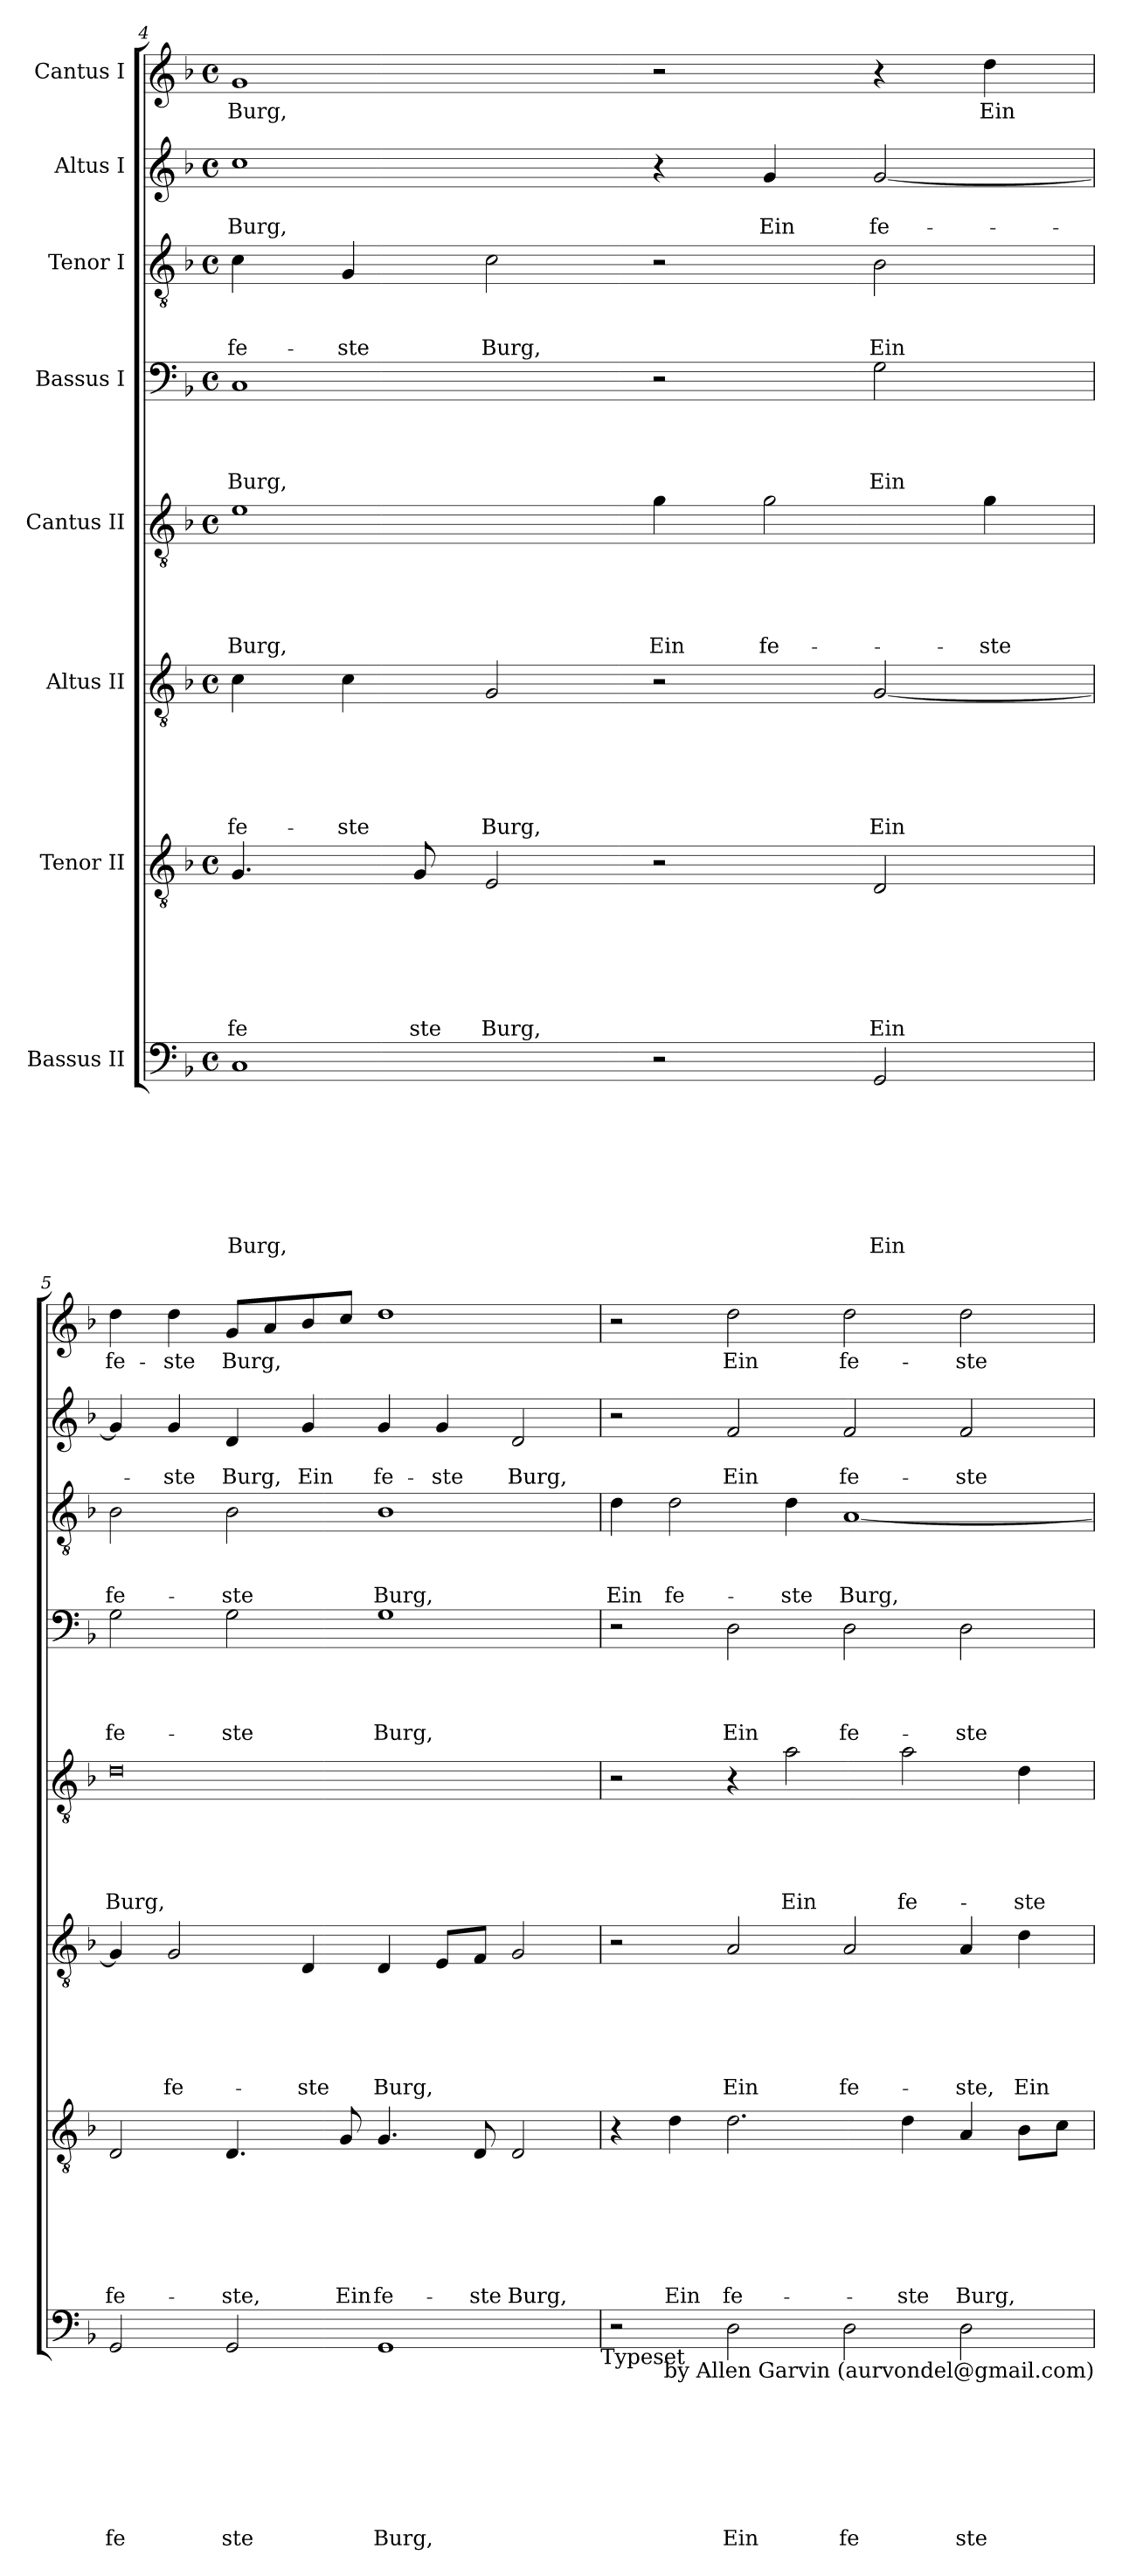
**kern	**text	**text	**text	**text	**text	**text	**text	**text	**kern	**text	**text	**text	**text	**text	**text	**text	**kern	**text	**text	**text	**text	**text	**text	**kern	**text	**text	**text	**text	**text	**kern	**text	**text	**text	**text	**kern	**text	**text	**text	**kern	**text	**text	**kern	**text
*part8	*part8	*part8	*part8	*part8	*part8	*part8	*part8	*part8	*part7	*part7	*part7	*part7	*part7	*part7	*part7	*part7	*part6	*part6	*part6	*part6	*part6	*part6	*part6	*part5	*part5	*part5	*part5	*part5	*part5	*part4	*part4	*part4	*part4	*part4	*part3	*part3	*part3	*part3	*part2	*part2	*part2	*part1	*part1
*staff8	*staff8	*staff8	*staff8	*staff8	*staff8	*staff8	*staff8	*staff8	*staff7	*staff7	*staff7	*staff7	*staff7	*staff7	*staff7	*staff7	*staff6	*staff6	*staff6	*staff6	*staff6	*staff6	*staff6	*staff5	*staff5	*staff5	*staff5	*staff5	*staff5	*staff4	*staff4	*staff4	*staff4	*staff4	*staff3	*staff3	*staff3	*staff3	*staff2	*staff2	*staff2	*staff1	*staff1
*I"Bassus II	*	*	*	*	*	*	*	*	*I"Tenor II	*	*	*	*	*	*	*	*I"Altus II	*	*	*	*	*	*	*I"Cantus II	*	*	*	*	*	*I"Bassus I	*	*	*	*	*I"Tenor I	*	*	*	*I"Altus I	*	*	*I"Cantus I	*
*clefF4	*	*	*	*	*	*	*	*	*clefGv2	*	*	*	*	*	*	*	*clefGv2	*	*	*	*	*	*	*clefGv2	*	*	*	*	*	*clefF4	*	*	*	*	*clefGv2	*	*	*	*clefG2	*	*	*clefG2	*
*k[b-]	*	*	*	*	*	*	*	*	*k[b-]	*	*	*	*	*	*	*	*k[b-]	*	*	*	*	*	*	*k[b-]	*	*	*	*	*	*k[b-]	*	*	*	*	*k[b-]	*	*	*	*k[b-]	*	*	*k[b-]	*
*F:	*	*	*	*	*	*	*	*	*F:	*	*	*	*	*	*	*	*F:	*	*	*	*	*	*	*F:	*	*	*	*	*	*F:	*	*	*	*	*F:	*	*	*	*F:	*	*	*F:	*
*M4/4	*	*	*	*	*	*	*	*	*M4/4	*	*	*	*	*	*	*	*M4/4	*	*	*	*	*	*	*M4/4	*	*	*	*	*	*M4/4	*	*	*	*	*M4/4	*	*	*	*M4/4	*	*	*M4/4	*
*met(c)	*	*	*	*	*	*	*	*	*met(c)	*	*	*	*	*	*	*	*met(c)	*	*	*	*	*	*	*met(c)	*	*	*	*	*	*met(c)	*	*	*	*	*met(c)	*	*	*	*met(c)	*	*	*met(c)	*
=4	=4	=4	=4	=4	=4	=4	=4	=4	=4	=4	=4	=4	=4	=4	=4	=4	=4	=4	=4	=4	=4	=4	=4	=4	=4	=4	=4	=4	=4	=4	=4	=4	=4	=4	=4	=4	=4	=4	=4	=4	=4	=4	=4
!	!	!	!	!	!	!	!	!LO:LY:b	!	!	!	!	!	!	!	!LO:LY:b	!	!	!	!	!	!	!LO:LY:b	!	!	!	!	!	!LO:LY:b	!	!	!	!	!LO:LY:b	!	!	!	!LO:LY:b	!	!	!LO:LY:b	!	!LO:LY:b
1C	.	.	.	.	.	.	.	Burg,	4.G/	.	.	.	.	.	.	fe	4c\	.	.	.	.	.	fe-	1e	.	.	.	.	Burg,	1C	.	.	.	Burg,	4c\	.	.	fe-	1cc	.	Burg,	1g	Burg,
!	!	!	!	!	!	!	!	!	!	!	!	!	!	!	!	!	!	!	!	!	!	!	!LO:LY:b	!	!	!	!	!	!	!	!	!	!	!	!	!	!	!LO:LY:b	!	!	!	!	!
.	.	.	.	.	.	.	.	.	.	.	.	.	.	.	.	.	4c\	.	.	.	.	.	-ste	.	.	.	.	.	.	.	.	.	.	.	4G/	.	.	-ste	.	.	.	.	.
!	!	!	!	!	!	!	!	!	!	!	!	!	!	!	!	!LO:LY:b	!	!	!	!	!	!	!	!	!	!	!	!	!	!	!	!	!	!	!	!	!	!	!	!	!	!	!
.	.	.	.	.	.	.	.	.	8G/	.	.	.	.	.	.	ste	.	.	.	.	.	.	.	.	.	.	.	.	.	.	.	.	.	.	.	.	.	.	.	.	.	.	.
!	!	!	!	!	!	!	!	!	!	!	!	!	!	!	!	!LO:LY:b	!	!	!	!	!	!	!LO:LY:b	!	!	!	!	!	!	!	!	!	!	!	!	!	!	!LO:LY:b	!	!	!	!	!
.	.	.	.	.	.	.	.	.	2E/	.	.	.	.	.	.	Burg,	2G/	.	.	.	.	.	Burg,	.	.	.	.	.	.	.	.	.	.	.	2c\	.	.	Burg,	.	.	.	.	.
!	!	!	!	!	!	!	!	!	!	!	!	!	!	!	!	!	!	!	!	!	!	!	!	!	!	!	!	!	!LO:LY:b	!	!	!	!	!	!	!	!	!	!	!	!	!	!
2r	.	.	.	.	.	.	.	.	2r	.	.	.	.	.	.	.	2r	.	.	.	.	.	.	4g\	.	.	.	.	Ein	2r	.	.	.	.	2r	.	.	.	4r	.	.	2r	.
!	!	!	!	!	!	!	!	!	!	!	!	!	!	!	!	!	!	!	!	!	!	!	!	!	!	!	!	!	!LO:LY:b	!	!	!	!	!	!	!	!	!	!	!	!LO:LY:b	!	!
.	.	.	.	.	.	.	.	.	.	.	.	.	.	.	.	.	.	.	.	.	.	.	.	2g\	.	.	.	.	fe-	.	.	.	.	.	.	.	.	.	4g/	.	Ein	.	.
!	!	!	!	!	!	!	!	!LO:LY:b	!	!	!	!	!	!	!	!LO:LY:b	!	!	!	!	!	!	!LO:LY:b	!	!	!	!	!	!	!	!	!	!	!LO:LY:b	!	!	!	!LO:LY:b	!	!	!LO:LY:b	!	!
2GG/	.	.	.	.	.	.	.	Ein	2D/	.	.	.	.	.	.	Ein	[<2G/	.	.	.	.	.	Ein	.	.	.	.	.	.	2G\	.	.	.	Ein	2B-\	.	.	Ein	[<2g/	.	fe-	4r	.
!	!	!	!	!	!	!	!	!	!	!	!	!	!	!	!	!	!	!	!	!	!	!	!	!	!	!	!	!	!LO:LY:b	!	!	!	!	!	!	!	!	!	!	!	!	!	!LO:LY:b
.	.	.	.	.	.	.	.	.	.	.	.	.	.	.	.	.	.	.	.	.	.	.	.	4g\	.	.	.	.	-ste	.	.	.	.	.	.	.	.	.	.	.	.	4dd\	Ein
!!LO:LB:g=z
=5	=5	=5	=5	=5	=5	=5	=5	=5	=5	=5	=5	=5	=5	=5	=5	=5	=5	=5	=5	=5	=5	=5	=5	=5	=5	=5	=5	=5	=5	=5	=5	=5	=5	=5	=5	=5	=5	=5	=5	=5	=5	=5	=5
!	!	!	!	!	!	!	!	!LO:LY:b	!	!	!	!	!	!	!	!LO:LY:b	!	!	!	!	!	!	!	!	!	!	!	!	!LO:LY:b	!	!	!	!	!LO:LY:b	!	!	!	!LO:LY:b	!	!	!	!	!LO:LY:b
2GG/	.	.	.	.	.	.	.	fe	2D/	.	.	.	.	.	.	fe-	4G/]	.	.	.	.	.	.	0d	.	.	.	.	Burg,	2G\	.	.	.	fe-	2B-\	.	.	fe-	4g/]	.	.	4dd\	fe-
!	!	!	!	!	!	!	!	!	!	!	!	!	!	!	!	!	!	!	!	!	!	!	!LO:LY:b	!	!	!	!	!	!	!	!	!	!	!	!	!	!	!	!	!	!LO:LY:b	!	!LO:LY:b
.	.	.	.	.	.	.	.	.	.	.	.	.	.	.	.	.	2G/	.	.	.	.	.	fe-	.	.	.	.	.	.	.	.	.	.	.	.	.	.	.	4g/	.	-ste	4dd\	-ste
!	!	!	!	!	!	!	!	!LO:LY:b	!	!	!	!	!	!	!	!LO:LY:b	!	!	!	!	!	!	!	!	!	!	!	!	!	!	!	!	!	!LO:LY:b	!	!	!	!LO:LY:b	!	!	!LO:LY:b	!	!LO:LY:b
2GG/	.	.	.	.	.	.	.	ste	4.D/	.	.	.	.	.	.	-ste,	.	.	.	.	.	.	.	.	.	.	.	.	.	2G\	.	.	.	-ste	2B-\	.	.	-ste	4d/	.	Burg,	8g/L	Burg,
.	.	.	.	.	.	.	.	.	.	.	.	.	.	.	.	.	.	.	.	.	.	.	.	.	.	.	.	.	.	.	.	.	.	.	.	.	.	.	.	.	.	8a/	.
!	!	!	!	!	!	!	!	!	!	!	!	!	!	!	!	!	!	!	!	!	!	!	!LO:LY:b	!	!	!	!	!	!	!	!	!	!	!	!	!	!	!	!	!	!LO:LY:b	!	!
.	.	.	.	.	.	.	.	.	.	.	.	.	.	.	.	.	4D/	.	.	.	.	.	-ste	.	.	.	.	.	.	.	.	.	.	.	.	.	.	.	4g/	.	Ein	8b-/	.
!	!	!	!	!	!	!	!	!	!	!	!	!	!	!	!	!LO:LY:b	!	!	!	!	!	!	!	!	!	!	!	!	!	!	!	!	!	!	!	!	!	!	!	!	!	!	!
.	.	.	.	.	.	.	.	.	8G/	.	.	.	.	.	.	Ein	.	.	.	.	.	.	.	.	.	.	.	.	.	.	.	.	.	.	.	.	.	.	.	.	.	8cc/J	.
!	!	!	!	!	!	!	!	!LO:LY:b	!	!	!	!	!	!	!	!LO:LY:b	!	!	!	!	!	!	!LO:LY:b	!	!	!	!	!	!	!	!	!	!	!LO:LY:b	!	!	!	!LO:LY:b	!	!	!LO:LY:b	!	!
1GG	.	.	.	.	.	.	.	Burg,	4.G/	.	.	.	.	.	.	fe-	4D/	.	.	.	.	.	Burg,	.	.	.	.	.	.	1G	.	.	.	Burg,	1B-	.	.	Burg,	4g/	.	fe-	1dd	.
!	!	!	!	!	!	!	!	!	!	!	!	!	!	!	!	!	!	!	!	!	!	!	!	!	!	!	!	!	!	!	!	!	!	!	!	!	!	!	!	!	!LO:LY:b	!	!
.	.	.	.	.	.	.	.	.	.	.	.	.	.	.	.	.	8E/L	.	.	.	.	.	.	.	.	.	.	.	.	.	.	.	.	.	.	.	.	.	4g/	.	-ste	.	.
!	!	!	!	!	!	!	!	!	!	!	!	!	!	!	!	!LO:LY:b	!	!	!	!	!	!	!	!	!	!	!	!	!	!	!	!	!	!	!	!	!	!	!	!	!	!	!
.	.	.	.	.	.	.	.	.	8D/	.	.	.	.	.	.	-ste	8F/J	.	.	.	.	.	.	.	.	.	.	.	.	.	.	.	.	.	.	.	.	.	.	.	.	.	.
!	!	!	!	!	!	!	!	!	!	!	!	!	!	!	!	!LO:LY:b	!	!	!	!	!	!	!	!	!	!	!	!	!	!	!	!	!	!	!	!	!	!	!	!	!LO:LY:b	!	!
.	.	.	.	.	.	.	.	.	2D/	.	.	.	.	.	.	Burg,	2G/	.	.	.	.	.	.	.	.	.	.	.	.	.	.	.	.	.	.	.	.	.	2d/	.	Burg,	.	.
!LO:TX:b:t=Typeset	!	!	!	!	!	!	!	!	!	!	!	!	!	!	!	!	!	!	!	!	!	!	!	!	!	!	!	!	!	!	!	!	!	!	!	!	!	!	!	!	!	!	!
=6	=6	=6	=6	=6	=6	=6	=6	=6	=6	=6	=6	=6	=6	=6	=6	=6	=6	=6	=6	=6	=6	=6	=6	=6	=6	=6	=6	=6	=6	=6	=6	=6	=6	=6	=6	=6	=6	=6	=6	=6	=6	=6	=6
!	!	!	!	!	!	!	!	!	!	!	!	!	!	!	!	!	!	!	!	!	!	!	!	!	!	!	!	!	!	!	!	!	!	!	!	!	!	!LO:LY:b	!	!	!	!	!
2r	.	.	.	.	.	.	.	.	4r	.	.	.	.	.	.	.	2r	.	.	.	.	.	.	2r	.	.	.	.	.	2r	.	.	.	.	4d\	.	.	Ein	2r	.	.	2r	.
!	!	!	!	!	!	!	!	!	!	!	!	!	!	!	!	!LO:LY:b	!	!	!	!	!	!	!	!	!	!	!	!	!	!	!	!	!	!	!	!	!	!LO:LY:b	!	!	!	!	!
.	.	.	.	.	.	.	.	.	4d\	.	.	.	.	.	.	Ein	.	.	.	.	.	.	.	.	.	.	.	.	.	.	.	.	.	.	2d\	.	.	fe-	.	.	.	.	.
!	!	!	!	!	!	!	!	!LO:LY:b	!	!	!	!	!	!	!	!LO:LY:b	!	!	!	!	!	!	!LO:LY:b	!	!	!	!	!	!	!	!	!	!	!LO:LY:b	!	!	!	!	!	!	!LO:LY:b	!	!LO:LY:b
2D\	.	.	.	.	.	.	.	Ein	2.d\	.	.	.	.	.	.	fe-	2A/	.	.	.	.	.	Ein	4r	.	.	.	.	.	2D\	.	.	.	Ein	.	.	.	.	2f/	.	Ein	2dd\	Ein
!	!	!	!	!	!	!	!	!	!	!	!	!	!	!	!	!	!	!	!	!	!	!	!	!	!	!	!	!	!LO:LY:b	!	!	!	!	!	!	!	!	!LO:LY:b	!	!	!	!	!
.	.	.	.	.	.	.	.	.	.	.	.	.	.	.	.	.	.	.	.	.	.	.	.	2a\	.	.	.	.	Ein	.	.	.	.	.	4d\	.	.	-ste	.	.	.	.	.
!	!	!	!	!	!	!	!	!LO:LY:b	!	!	!	!	!	!	!	!	!	!	!	!	!	!	!LO:LY:b	!	!	!	!	!	!	!	!	!	!	!LO:LY:b	!	!	!	!LO:LY:b	!	!	!LO:LY:b	!	!LO:LY:b
2D\	.	.	.	.	.	.	.	fe	.	.	.	.	.	.	.	.	2A/	.	.	.	.	.	fe-	.	.	.	.	.	.	2D\	.	.	.	fe-	[<1A	.	.	Burg,	2f/	.	fe-	2dd\	fe-
!	!	!	!	!	!	!	!	!	!	!	!	!	!	!	!	!LO:LY:b	!	!	!	!	!	!	!	!	!	!	!	!	!LO:LY:b	!	!	!	!	!	!	!	!	!	!	!	!	!	!
.	.	.	.	.	.	.	.	.	4d\	.	.	.	.	.	.	-ste	.	.	.	.	.	.	.	2a\	.	.	.	.	fe-	.	.	.	.	.	.	.	.	.	.	.	.	.	.
!	!	!	!	!	!	!	!	!LO:LY:b	!	!	!	!	!	!	!	!LO:LY:b	!	!	!	!	!	!	!LO:LY:b	!	!	!	!	!	!	!	!	!	!	!LO:LY:b	!	!	!	!	!	!	!LO:LY:b	!	!LO:LY:b
2D\	.	.	.	.	.	.	.	ste	4A/	.	.	.	.	.	.	Burg,	4A/	.	.	.	.	.	-ste,	.	.	.	.	.	.	2D\	.	.	.	-ste	.	.	.	.	2f/	.	-ste	2dd\	-ste
!	!	!	!	!	!	!	!	!	!	!	!	!	!	!	!	!	!	!	!	!	!	!	!LO:LY:b	!	!	!	!	!	!LO:LY:b	!	!	!	!	!	!	!	!	!	!	!	!	!	!
.	.	.	.	.	.	.	.	.	8B-\L	.	.	.	.	.	.	.	4d\	.	.	.	.	.	Ein	4d\	.	.	.	.	-ste	.	.	.	.	.	.	.	.	.	.	.	.	.	.
.	.	.	.	.	.	.	.	.	8c\J	.	.	.	.	.	.	.	.	.	.	.	.	.	.	.	.	.	.	.	.	.	.	.	.	.	.	.	.	.	.	.	.	.	.
!LO:TX:b:t=by Allen Garvin (aurvondel@gmail.com)	!	!	!	!	!	!	!	!	!	!	!	!	!	!	!	!	!	!	!	!	!	!	!	!	!	!	!	!	!	!	!	!	!	!	!	!	!	!	!	!	!	!	!
=	=	=	=	=	=	=	=	=	=	=	=	=	=	=	=	=	=	=	=	=	=	=	=	=	=	=	=	=	=	=	=	=	=	=	=	=	=	=	=	=	=	=	=
*-	*-	*-	*-	*-	*-	*-	*-	*-	*-	*-	*-	*-	*-	*-	*-	*-	*-	*-	*-	*-	*-	*-	*-	*-	*-	*-	*-	*-	*-	*-	*-	*-	*-	*-	*-	*-	*-	*-	*-	*-	*-	*-	*-
